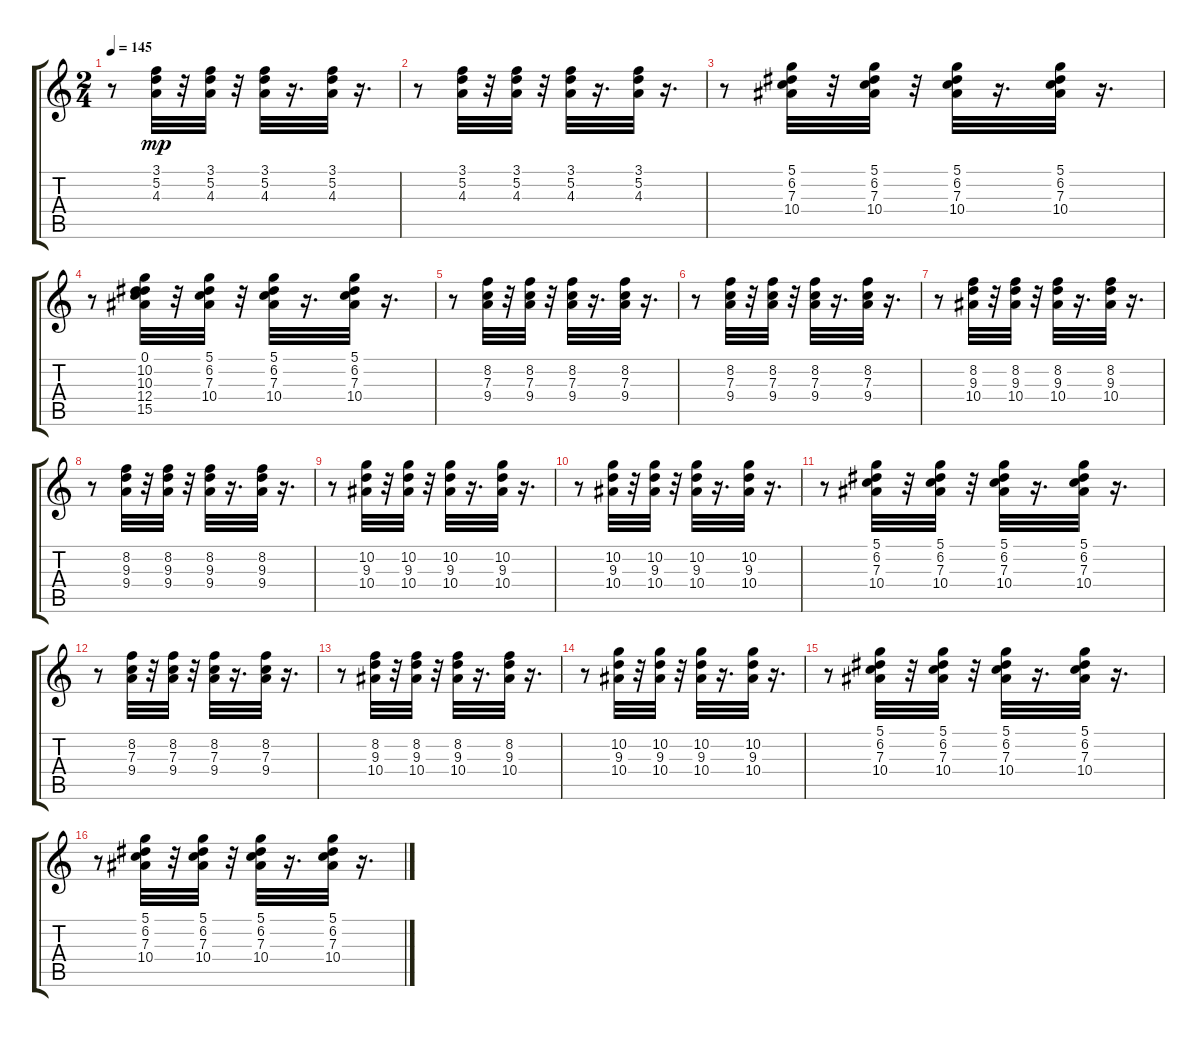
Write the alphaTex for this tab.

\track "" {instrument electricguitarmuted}
\staff {score tabs}
\tuning (D4 A3 F3 C3 G2 D2) {hide}
\ts (2 4)
\tempo 145
\clef g2
\ks c
r.8{dy mp} (3.1 5.2 4.3).32 r.32 (3.1 5.2 4.3).32 r.32 (3.1 5.2 4.3).32 r.16{d} (3.1 5.2 4.3).32 r.16{d} |
r.8 (3.1 5.2 4.3).32 r.32 (3.1 5.2 4.3).32 r.32 (3.1 5.2 4.3).32 r.16{d} (3.1 5.2 4.3).32 r.16{d} |
r.8 (5.1 6.2 7.3 10.4).32 r.32 (5.1 6.2 7.3 10.4).32 r.32 (5.1 6.2 7.3 10.4).32 r.16{d} (5.1 6.2 7.3 10.4).32 r.16{d} |
r.8 (0.1 10.2 10.3 12.4 15.5).32 r.32 (5.1 6.2 7.3 10.4).32 r.32 (5.1 6.2 7.3 10.4).32 r.16{d} (5.1 6.2 7.3 10.4).32 r.16{d} |
r.8 (8.2 7.3 9.4).32 r.32 (8.2 7.3 9.4).32 r.32 (8.2 7.3 9.4).32 r.16{d} (8.2 7.3 9.4).32 r.16{d} |
r.8 (8.2 7.3 9.4).32 r.32 (8.2 7.3 9.4).32 r.32 (8.2 7.3 9.4).32 r.16{d} (8.2 7.3 9.4).32 r.16{d} |
r.8 (8.2 9.3 10.4).32 r.32 (8.2 9.3 10.4).32 r.32 (8.2 9.3 10.4).32 r.16{d} (8.2 9.3 10.4).32 r.16{d} |
r.8 (8.2 9.3 9.4).32 r.32 (8.2 9.3 9.4).32 r.32 (8.2 9.3 9.4).32 r.16{d} (8.2 9.3 9.4).32 r.16{d} |
r.8 (10.2 9.3 10.4).32 r.32 (10.2 9.3 10.4).32 r.32 (10.2 9.3 10.4).32 r.16{d} (10.2 9.3 10.4).32 r.16{d} |
r.8 (10.2 9.3 10.4).32 r.32 (10.2 9.3 10.4).32 r.32 (10.2 9.3 10.4).32 r.16{d} (10.2 9.3 10.4).32 r.16{d} |
r.8 (5.1 6.2 7.3 10.4).32 r.32 (5.1 6.2 7.3 10.4).32 r.32 (5.1 6.2 7.3 10.4).32 r.16{d} (5.1 6.2 7.3 10.4).32 r.16{d} |
r.8 (8.2 7.3 9.4).32 r.32 (8.2 7.3 9.4).32 r.32 (8.2 7.3 9.4).32 r.16{d} (8.2 7.3 9.4).32 r.16{d} |
r.8 (8.2 9.3 10.4).32 r.32 (8.2 9.3 10.4).32 r.32 (8.2 9.3 10.4).32 r.16{d} (8.2 9.3 10.4).32 r.16{d} |
r.8 (10.2 9.3 10.4).32 r.32 (10.2 9.3 10.4).32 r.32 (10.2 9.3 10.4).32 r.16{d} (10.2 9.3 10.4).32 r.16{d} |
r.8 (5.1 6.2 7.3 10.4).32 r.32 (5.1 6.2 7.3 10.4).32 r.32 (5.1 6.2 7.3 10.4).32 r.16{d} (5.1 6.2 7.3 10.4).32 r.16{d} |
r.8 (5.1 6.2 7.3 10.4).32 r.32 (5.1 6.2 7.3 10.4).32 r.32 (5.1 6.2 7.3 10.4).32 r.16{d} (5.1 6.2 7.3 10.4).32 r.16{d}
